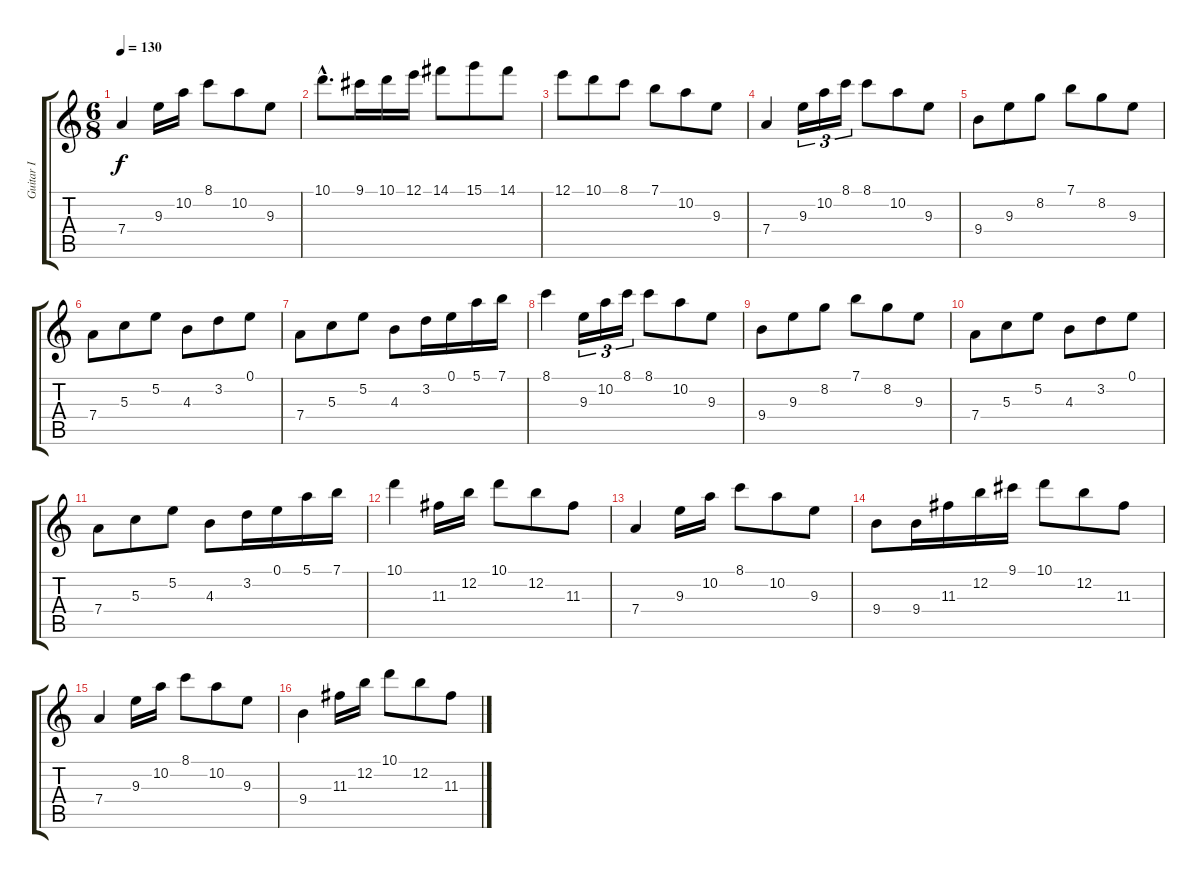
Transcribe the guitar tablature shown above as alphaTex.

\track ("Guitar I" "Guitar I") {instrument distortionguitar}
\staff {score tabs}
\tuning (E4 B3 G3 D3 A2 E2) {hide}
\ts (6 8)
\tempo 130
\clef g2
\ks c
7.4.4{dy f} 9.3.16 10.2.16 8.1.8 10.2.8 9.3.8 |
10.1{hac}.8{d} 9.1.16 10.1.16 12.1.16 14.1.8 15.1.8 14.1.8 |
12.1.8 10.1.8 8.1.8 7.1.8 10.2.8 9.3.8 |
7.4.4{volume 10} 9.3.16{tu (3 2)} 10.2.16{tu (3 2)} 8.1.16{tu (3 2)} 8.1.8 10.2.8 9.3.8 |
9.4.8 9.3.8 8.2.8 7.1.8 8.2.8 9.3.8 |
7.4.8 5.3.8 5.2.8 4.3.8 3.2.8 0.1.8 |
7.4.8 5.3.8 5.2.8 4.3.8 3.2.16 0.1.16 5.1.16 7.1.16 |
8.1.4 9.3.16{tu (3 2)} 10.2.16{tu (3 2)} 8.1.16{tu (3 2)} 8.1.8 10.2.8 9.3.8 |
9.4.8 9.3.8 8.2.8 7.1.8 8.2.8 9.3.8 |
7.4.8 5.3.8 5.2.8 4.3.8 3.2.8 0.1.8 |
7.4.8 5.3.8 5.2.8 4.3.8 3.2.16 0.1.16 5.1.16 7.1.16 |
10.1.4 11.3.16 12.2.16 10.1.8 12.2.8 11.3.8 |
7.4.4 9.3.16 10.2.16 8.1.8 10.2.8 9.3.8 |
9.4.8 9.4.16 11.3.16 12.2.16 9.1.16 10.1.8 12.2.8 11.3.8 |
7.4.4 9.3.16 10.2.16 8.1.8 10.2.8 9.3.8 |
9.4.4 11.3.16 12.2.16 10.1.8 12.2.8 11.3.8
